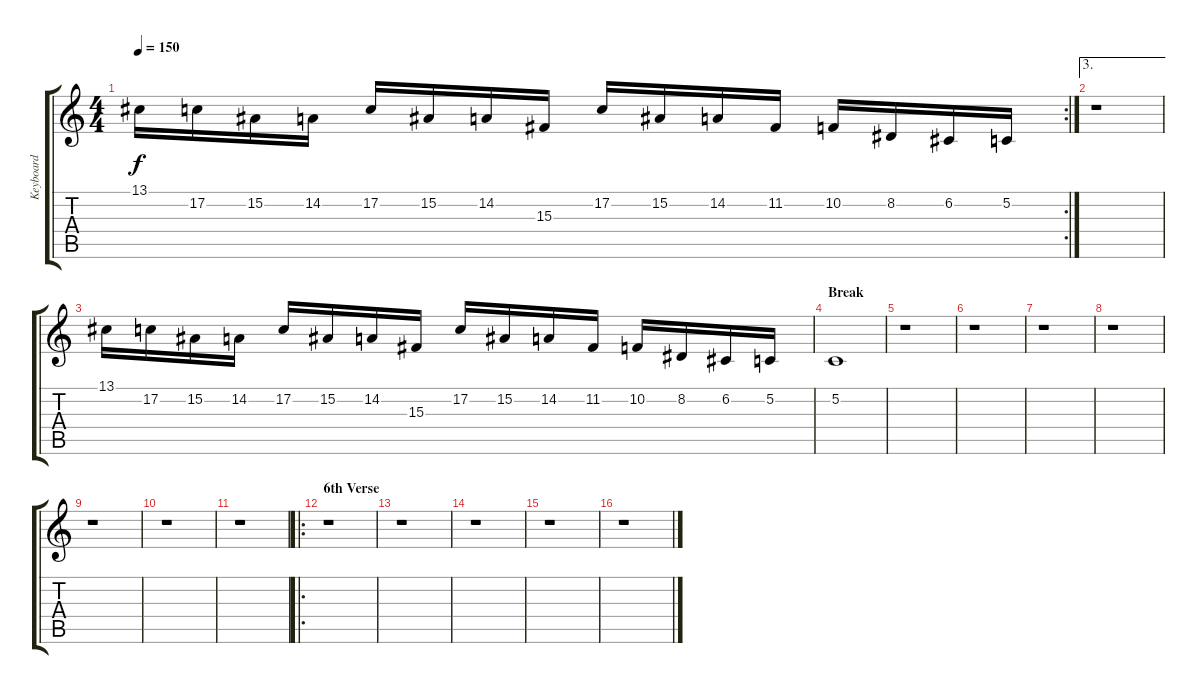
\track ("Keyboard" "Keyboard") {instrument pad1newage}
\staff {score tabs}
\tuning (C4 G3 Eb3 Bb2 F2 C2) {hide}
\rc 2
\ts (4 4)
\tempo 150
\clef g2
\ks c
13.1.16{dy f volume 13 instrument orchestralharp} 17.2.16 15.2.16 14.2.16 17.2.16 15.2.16 14.2.16 15.3.16 17.2.16 15.2.16 14.2.16 11.2.16 10.2.16 8.2.16 6.2.16 5.2.16 |
\ae 3
r.1 |
13.1.16{volume 13 instrument orchestralharp} 17.2.16 15.2.16 14.2.16 17.2.16 15.2.16 14.2.16 15.3.16 17.2.16 15.2.16 14.2.16 11.2.16 10.2.16 8.2.16 6.2.16 5.2.16 |
\section ("" "Break")
5.2.1 |
r.1 |
r.1 |
r.1 |
r.1 |
r.1 |
r.1 |
r.1 |
\ro
\section ("" "6th Verse")
r.1 |
r.1 |
r.1 |
r.1 |
r.1
